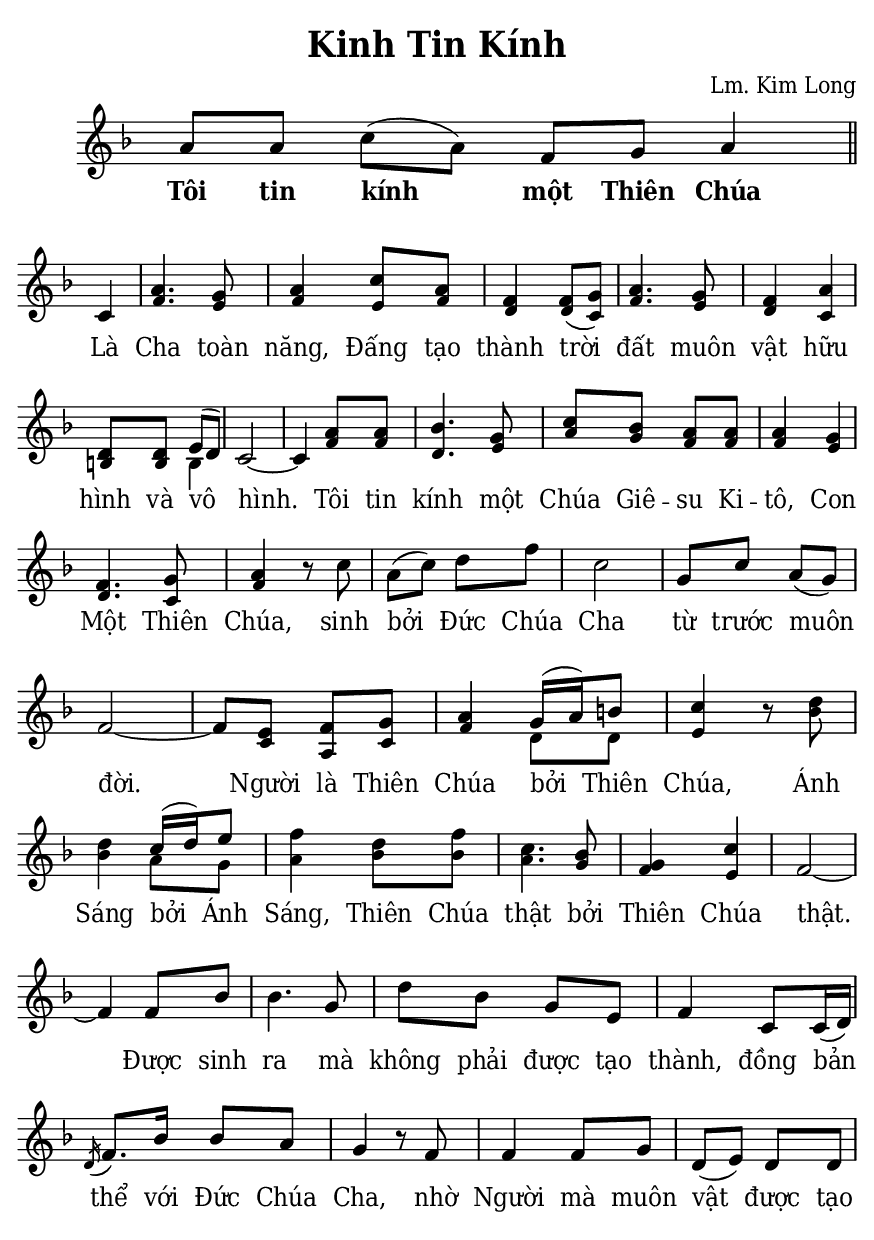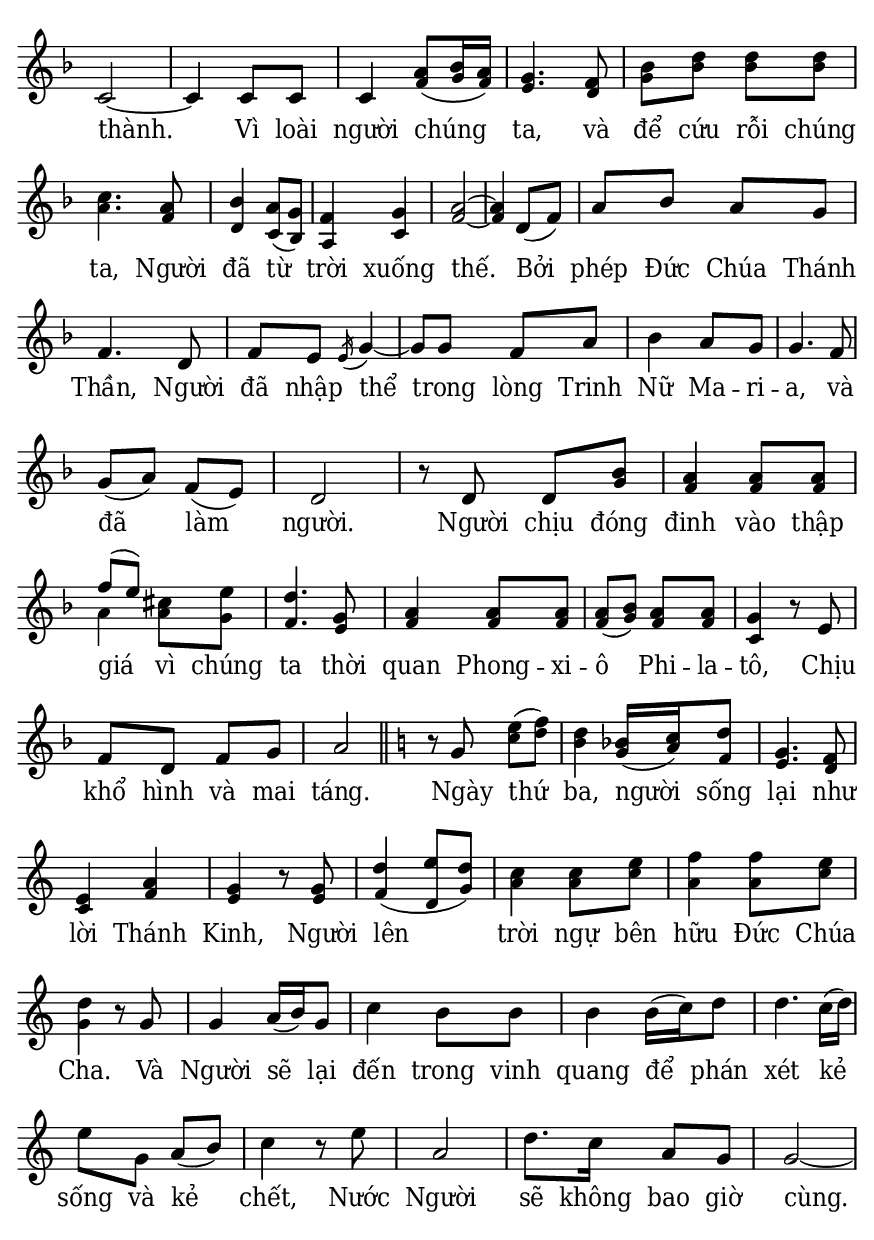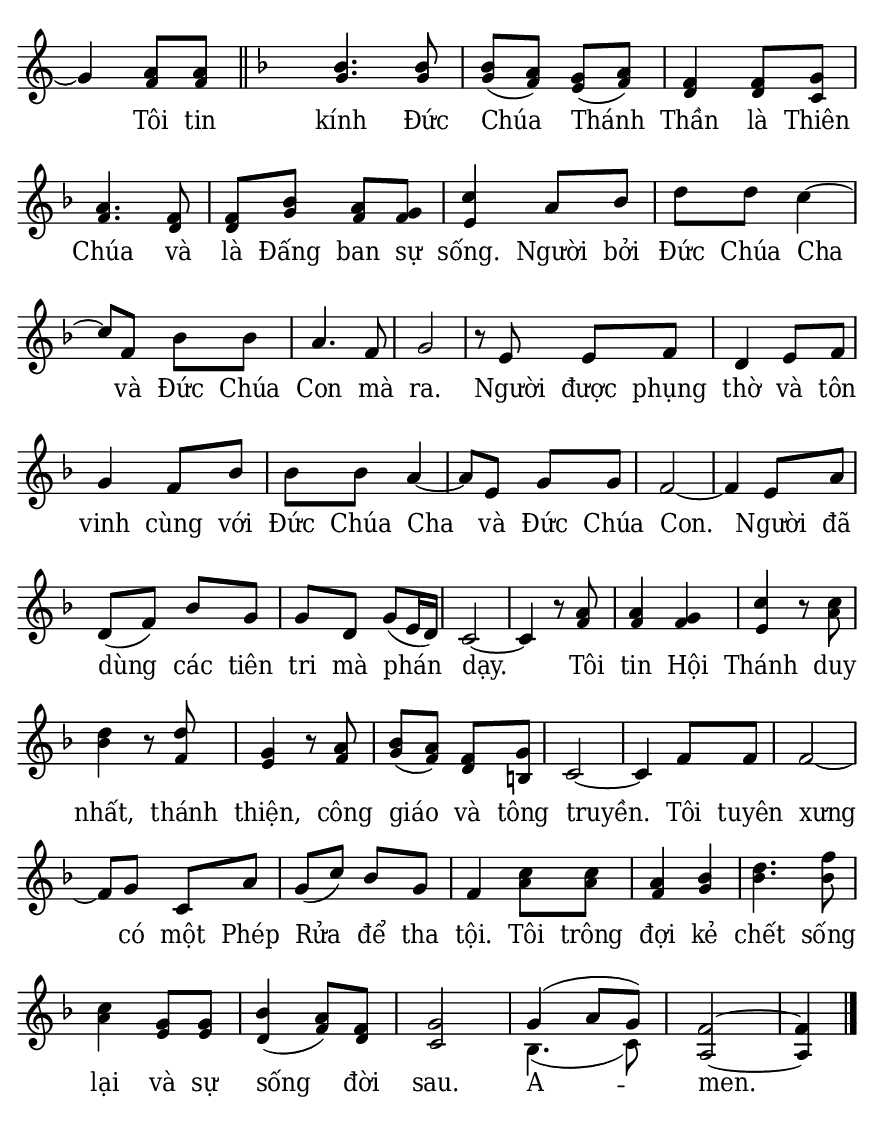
% Cài đặt chung\
\version "2.22.1"
\include "english.ly"

\header {
  title = "Kinh Tin Kính"
  composer = "Lm. Kim Long"
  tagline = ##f
}

% Nhạc phiên khúc
nhacPhienKhucSop = \relative c'' {
  \override Score.BarLine.break-visibility = ##(#f #f #f)
  a8 a c (a) f g a4 \bar "||" \break
  \override Score.BarLine.break-visibility = ##(#t #t #t)
  
  \partial 4 c,4 |
  a'4. g8 |
  a4 c8 a |
  f4 f8 (g) |
  a4. g8 |
  f4 a |
  d,8 d e (d) |
  c2 ~ |
  c4 a'8 a |
  bf4. g8 |
  c bf a a |
  a4 g |
  f4. g8 |
  a4 r8 c |
  a (c) d f |
  c2 |
  g8 c a (g) |
  f2 ~ |
  f8 e f g |
  a4 g16 (a) b!8 |
  c4 r8 d |
  d4 c16 (d) e8 |
  f4 d8 f |
  c4. bf8 |
  g4 c |
  f,2 ~ |
  f4 f8 bf |
  bf4. g8 |
  d' bf g e |
  f4 c8 c16 (d) |
  \slashedGrace { d16 ( } f8.) bf16 bf8 a |
  g4 r8 f |
  f4 f8 g |
  d (e) d d |
  c2 ~ |
  c4 c8 c |
  c4 a'8 (bf16 a) |
  g4. f8 |
  bf d d d |
  c4. a8 |
  bf4 a8 (g) |
  f4 g |
  a2 ~ |
  a4 d,8 (f) |
  a bf a g |
  f4. d8 |
  f e \slashedGrace { e16 ( } g4) ~ |
  g8 g f a |
  bf4 a8 g |
  g4. f8 |
  g (a) f (e) |
  d2 |
  r8 d d bf' |
  a4 a8 a |
  f' (e) cs e |
  d4. g,8 |
  a4 a8 a |
  a (bf) a a |
  g4 r8 e |
  f d f g |
  a2 \bar "||"
  
  \key c \major
  r8 g e' (f) |
  d4 bf16 (c) d8 |
  g,4. f8 |
  e4 a |
  g4 r8 g |
  d'4 (e8 d) |
  c4 c8 e |
  f4 f8 e |
  d4 r8 g, |
  g4 a16 (b) g8 |
  c4 b8 b |
  b4 b16 (c) d8 |
  d4. c16 (d) |
  e8 g, a (b) |
  c4 r8 e |
  a,2 |
  d8. c16 a8 g |
  g2 ~ |
  g4 a8 a \bar "||"
  
  \key f \major
  bf4. bf8 |
  bf (a) g (a) |
  f4 f8 g |
  a4. f8 |
  f bf a g |
  c4 a8 bf |
  d d c4 ~ |
  c8 f, bf bf |
  a4. f8 |
  g2 |
  r8 e e f |
  d4 e8 f |
  g4 f8 bf |
  bf bf a4 ~ |
  a8 e g g |
  f2 ~ |
  f4 e8 a |
  d, (f) bf g |
  g d g (e16 d) |
  c2 ~ |
  c4 r8 a' |
  a4 g |
  c r8 c |
  d4 r8 d |
  g,4 r8 a |
  bf (a) f g |
  c,2 ~ |
  c4 f8 f |
  f2 ~ |
  f8 g c, a' |
  g (c) bf g |
  f4 c'8 c |
  a4 bf |
  d4. f8 |
  c4 g8 g |
  bf4 (a8) f |
  g2 |
  g4 (a8 g) |
  f2 ~ |
  f4 \bar "|."
}

nhacPhienKhucAlto = \relative c' {
  r8*8
  
  c4 |
  f4. e8 |
  f4 e8 f |
  d4 d8 (c) |
  f4. e8 |
  d4 c |
  b!8 b b4 |
  c2 ~ |
  c4 f8 f |
  d4. e8 |
  a g f f |
  f4 e |
  d4. c8 |
  f4 r8 c' |
  a (c) d f |
  c2 |
  g8 c a (g) |
  f2 ~ |
  f8 c a c |
  f4 d8 [d] |
  e4 r8 bf' |
  bf4 a8 [g] |
  a4 bf8 bf |
  a4. g8 |
  f4 e |
  f2 ~ |
  f4 f8 bf |
  bf4. g8 |
  d' bf g e |
  f4 c8 c16 (d) |
  \slashedGrace { d16 ( } f8.) bf16 bf8 a |
  g4 r8 f |
  f4 f8 g |
  d (e) d d |
  c2 ~ |
  c4 c8 c |
  c4 f8 (g16 f) |
  e4. d8 |
  g bf bf bf |
  a4. f8 |
  d4 c8 (bf) |
  a4 c |
  f2 ~ |
  f4 d8 (f) |
  a bf a g |
  f4. d8 |
  f e \slashedGrace { e16 ( } g4) ~ |
  g8 g f a |
  bf4 a8 g |
  g4. f8 |
  g (a) f (e) |
  d2 |
  r8 d d g |
  f4 f8 f |
  a4 a8 g |
  f4. e8 |
  f4 f8 f |
  f (g) f8 f |
  c4 r8 e |
  f d f g |
  a2 |
  
  \key c \major
  r8 g c (d) |
  b4 g16 (a) f8 |
  e4. d8 |
  c4 f |
  e r8 e |
  f4 (d8 g) |
  a4 a8 c |
  a4 a8 c |
  g4 r8 g |
  g4 a16 (b) g8 |
  c4 b8 b |
  b4 b16 (c) d8 |
  d4. c16 (d) |
  e8 g, a (b) |
  c4 r8 e |
  a,2 |
  d8. c16 a8 g |
  g2 ~ |
  g4 f8 f |
  
  \key f \major
  g4. g8 |
  g (f) e (f) |
  d4 d8 c |
  f4. d8 |
  d g f f |
  e4 a8 bf |
  d d c4 ~ |
  c8 f, bf bf |
  a4. f8 |
  g2 |
  r8 e e f |
  d4 e8 f |
  g4 f8 bf |
  bf bf a4 ~ |
  a8 e g g |
  f2 ~ |
  f4 e8 a |
  d, (f) bf g |
  g d g (e16 d) |
  c2 ~ |
  c4 r8 f |
  f4 f |
  e r8 a |
  bf4 r8 f |
  e4 r8 f |
  g (f) d b! |
  c2 ~ |
  c4 f8 f |
  f2 ~ |
  f8 g c, a' |
  g (c) bf g |
  f4 a8 a |
  f4 g |
  bf4. bf8 |
  a4 e8 e |
  d4 (f8) d |
  c2 |
  bf4. ( c8) |
  a2 ~ |
  a4
}

% Lời phiên khúc
loiPhienKhucSop = \lyrics {
  \override Lyrics.LyricText.font-series = #'bold
  Tôi tin kính một Thiên Chúa
  \revert Lyrics.LyricText.font-series
  Là Cha toàn năng, Đấng tạo thành trời đất
  muôn vật hữu hình và vô hình.
  Tôi tin kính một Chúa Giê -- su Ki -- tô,
  Con Một Thiên Chúa,
  sinh bởi Đức Chúa Cha từ trước muôn đời.
  Người là Thiên Chúa bởi Thiên Chúa,
  Ánh Sáng bởi Ánh Sáng, Thiên Chúa thật bởi Thiên Chúa thật.
  Được sinh ra mà không phải được tạo thành,
  đồng bản thể với Đức Chúa Cha,
  nhờ Người mà muôn vật được tạo thành.
  Vì loài người chúng ta, và để cứu rỗi chúng ta,
  Người đã từ trời xuống thế.
  Bởi phép Đức Chúa Thánh Thần,
  Người đã nhập thể trong lòng Trinh Nữ Ma -- ri -- a,
  và đã làm người.
  Người chịu đóng đinh vào thập giá vì chúng ta
  thời quan Phong -- xi -- ô Phi -- la -- tô,
  Chịu khổ hình và mai táng.
  Ngày thứ ba, người sống lại như lời Thánh Kinh,
  Người lên trời ngự bên hữu Đức Chúa Cha.
  Và Người sẽ lại đến trong vinh quang
  để phán xét kẻ sống và kẻ chết,
  Nước Người sẽ không bao giờ cùng.
  Tôi tin kính Đức Chúa Thánh Thần là Thiên Chúa
  và là Đấng ban sự sống.
  Người bởi Đức Chúa Cha và Đức Chúa Con mà ra.
  Người được phụng thờ và tôn vinh
  cùng với Đức Chúa Cha và Đức Chúa Con.
  Người đã dùng các tiên tri mà phán dạy.
  Tôi tin Hội Thánh duy nhất, thánh thiện,
  công giáo và tông truyền.
  Tôi tuyên xưng có một Phép Rửa để tha tội.
  Tôi trông đợi kẻ chết sống lại
  và sự sống đời sau.
  A -- men.
}

% Dàn trang
\paper {
  #(set-paper-size "a5")
  top-margin = 3\mm
  bottom-margin = 3\mm
  left-margin = 3\mm
  right-margin = 3\mm
  #(define fonts
	 (make-pango-font-tree "Deja Vu Serif Condensed"
	 		       "Deja Vu Serif Condensed"
			       "Deja Vu Serif Condensed"
			       (/ 20 20)))
  print-page-number = ##f
}

TongNhip = {
  \key f \major \time 2/4
  \set Timing.beamExceptions = #'()
  \set Timing.baseMoment = #(ly:make-moment 1/4)
}

% Đổi kích thước nốt cho bè phụ
notBePhu =
#(define-music-function (font-size music) (number? ly:music?)
   (for-some-music
     (lambda (m)
       (if (music-is-of-type? m 'rhythmic-event)
           (begin
             (set! (ly:music-property m 'tweaks)
                   (cons `(font-size . ,font-size)
                         (ly:music-property m 'tweaks)))
             #t)
           #f))
     music)
   music)

\score {
  \new ChoirStaff <<
    \new Staff \with {
        printPartCombineTexts = ##f
      }
      <<
      \new Voice \TongNhip \partCombine 
        \nhacPhienKhucSop
        \notBePhu -1 { \nhacPhienKhucAlto }
      \new NullVoice = beSop \nhacPhienKhucSop
      \new Lyrics \lyricsto beSop \loiPhienKhucSop
      >>
  >>
  \layout {
    indent = #10
    \override Staff.TimeSignature.transparent = ##t
    \override Lyrics.LyricSpace.minimum-distance = #1.5
    \override LyricHyphen.minimum-distance = #2
    \override Score.BarNumber.break-visibility = ##(#f #f #f)
    \override Score.SpacingSpanner.uniform-stretching = ##t
  } 
}
